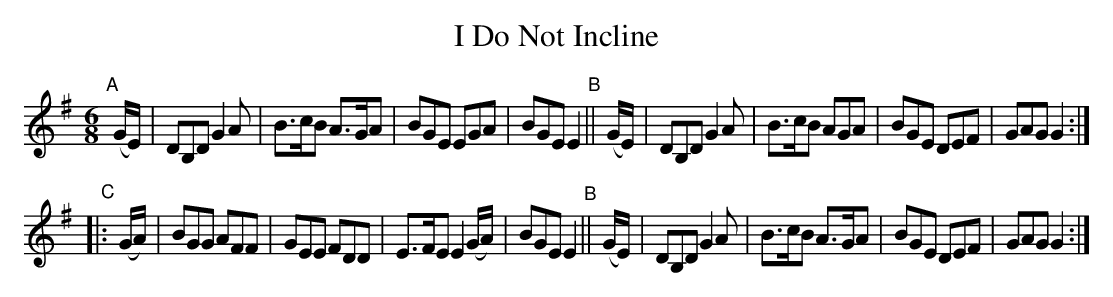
X:1
T: I Do Not Incline
M: 6/8
L: 1/8
K: G
"^A"[|](G/E/) | DB,D G2A | B>cB A>GA | BGE EGA | BGE E2 \
"^B"|| (G/E/) | DB,D G2A | B>cB AGA  | BGE DEF | GAG G2 :|
"^C"|: (G/A/) | BGG  AFF | GEE  FDD  | E>FE E2(G/A/) | BGE E2 \
"^B"|| (G/E/) | DB,D G2A | B>cB A>GA | BGE DEF | GAG G2 :|
